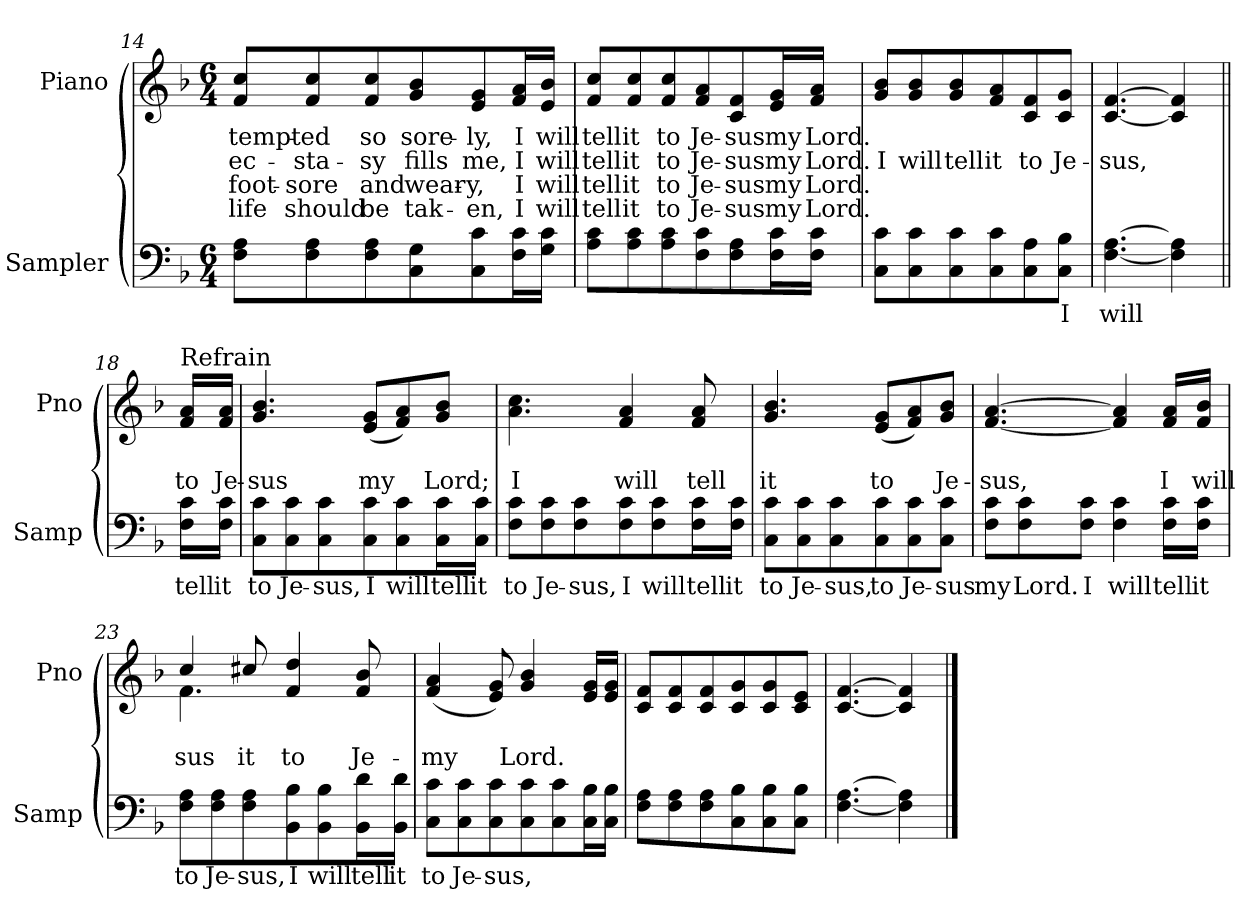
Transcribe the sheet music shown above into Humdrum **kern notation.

**kern	**text	**kern	**text	**text	**text	**text
*part2	*part2	*part1	*part1	*part1	*part1	*part1
*staff2	*staff2	*staff1	*staff1	*staff1	*staff1	*staff1
*I"Sampler	*	*I"Piano	*	*	*	*
*I'Samp	*	*I'Pno	*	*	*	*
*clefF4	*	*clefG2	*	*	*	*
*k[b-]	*	*k[b-]	*	*	*	*
*F:	*	*F:	*	*	*	*
*M6/4	*	*M6/4	*	*	*	*
=14	=14	=14	=14	=14	=14	=14
8F\ 8A\L	.	8f/ 8cc/L	tempt-	ec-	foot-	life
8F\ 8A\	.	8f/ 8cc/	-ed	-sta-	-sore	should
8F\ 8A\	.	8f/ 8cc/	so	-sy	and	be
8C\ 8G\	.	8g/ 8b-/	sore-	fills	wear-	tak-
8C\ 8c\	.	8e/ 8g/	-ly,	me,	-y,	-en,
16F\ 16c\L	.	16f/ 16a/L	I	I	I	I
16G\ 16c\JJ	.	16e/ 16b-/JJ	will	will	will	will
=15	=15	=15	=15	=15	=15	=15
8A\ 8c\L	.	8f/ 8cc/L	tell	tell	tell	tell
8A\ 8c\	.	8f/ 8cc/	it	it	it	it
8A\ 8c\	.	8f/ 8cc/	to	to	to	to
8F\ 8c\	.	8f/ 8a/	Je-	Je-	Je-	Je-
8F\ 8A\	.	8c/ 8f/	-sus	-sus	-sus	-sus
16F\ 16c\L	.	16e/ 16g/L	my	my	my	my
16F\ 16c\JJ	.	16f/ 16a/JJ	Lord.	Lord.	Lord.	Lord.
=16	=16	=16	=16	=16	=16	=16
8C\ 8c\L	.	8g/ 8b-/L	.	I	.	.
8C\ 8c\	.	8g/ 8b-/	.	will	.	.
8C\ 8c\	.	8g/ 8b-/	.	tell	.	.
8C\ 8c\	.	8f/ 8a/	.	it	.	.
8C\ 8A\	.	8c/ 8f/	.	to	.	.
8C\ 8B-\J	I	8c/ 8g/J	.	Je-	.	.
=17	=17	=17	=17	=17	=17	=17
[4.F [4.A	will	[4.c [4.f	.	-sus,	.	.
4F] 4A]	.	4c] 4f]	.	.	.	.
=18||	=18||	=18||	=18||	=18||	=18||	=18||
!	!	!LO:TX:t=Refrain	!	!	!	!
16F\ 16c\LL	tell	16f/ 16a/LL	.	to	.	.
16F\ 16c\JJ	it	16f/ 16a/JJ	.	Je-	.	.
=19	=19	=19	=19	=19	=19	=19
8C\ 8c\L	to	4.g 4.b-	.	-sus	.	.
8C\ 8c\	Je-	.	.	.	.	.
8C\ 8c\	-sus,	.	.	.	.	.
8C\ 8c\	I	(8e/ 8g/L	.	my	.	.
8C\ 8c\	will	8f/ 8a/)	.	.	.	.
16C\ 16c\L	tell	8g/ 8b-/J	.	Lord;	.	.
16C\ 16c\JJ	it	.	.	.	.	.
=20	=20	=20	=20	=20	=20	=20
8F\ 8c\L	to	4.a 4.cc	.	I	.	.
8F\ 8c\	Je-	.	.	.	.	.
8F\ 8c\	-sus,	.	.	.	.	.
8F\ 8c\	I	4f 4a	.	will	.	.
8F\ 8c\	will	.	.	.	.	.
16F\ 16c\L	tell	8f 8a	.	tell	.	.
16F\ 16c\JJ	it	.	.	.	.	.
=21	=21	=21	=21	=21	=21	=21
8C\ 8c\L	to	4.g 4.b-	.	it	.	.
8C\ 8c\	Je-	.	.	.	.	.
8C\ 8c\	-sus,	.	.	.	.	.
8C\ 8c\	to	(8e/ 8g/L	.	to	.	.
8C\ 8c\	Je-	8f/ 8a/)	.	.	.	.
8C\ 8c\J	-sus	8g/ 8b-/J	.	Je-	.	.
=22	=22	=22	=22	=22	=22	=22
8F\ 8c\L	my	[4.f [4.a	.	-sus,	.	.
8F\ 8c\	Lord.	.	.	.	.	.
8F\ 8c\J	I	.	.	.	.	.
4F 4c	will	4f] 4a]	.	.	.	.
16F\ 16c\LL	tell	16f/ 16a/LL	.	I	.	.
16F\ 16c\JJ	it	16f/ 16b-/JJ	.	will	.	.
=23	=23	=23	=23	=23	=23	=23
*	*	*^	*	*	*	*
8F\ 8A\L	to	4cc/	4.f	.	-sus	.	.
8F\ 8A\	Je-	.	.	.	.	.	.
8F\ 8A\	-sus,	8cc#X/	.	.	it	.	.
8BB-\ 8B-\	I	4f 4dd	4.ryy	.	to	.	.
8BB-\ 8B-\	will	.	.	.	.	.	.
16BB-\ 16d\L	tell	8f 8b-	.	.	Je-	.	.
16BB-\ 16d\JJ	it	.	.	.	.	.	.
*	*	*v	*v	*	*	*	*
=24	=24	=24	=24	=24	=24	=24
8C\ 8c\L	to	(4f 4a	.	my	.	.
8C\ 8c\	Je-	.	.	.	.	.
8C\ 8c\	-sus,	8e 8g)	.	.	.	.
8C\ 8c\	.	4g 4b-	.	Lord.	.	.
8C\ 8c\	.	.	.	.	.	.
16C\ 16B-\L	.	16e/ 16g/LL	.	.	.	.
16C\ 16B-\JJ	.	16e/ 16g/JJ	.	.	.	.
=25	=25	=25	=25	=25	=25	=25
8F\ 8A\L	.	8c/ 8f/L	.	.	.	.
8F\ 8A\	.	8c/ 8f/	.	.	.	.
8F\ 8A\	.	8c/ 8f/	.	.	.	.
8C\ 8B-\	.	8c/ 8g/	.	.	.	.
8C\ 8B-\	.	8c/ 8g/	.	.	.	.
8C\ 8B-\J	.	8c/ 8e/J	.	.	.	.
=26	=26	=26	=26	=26	=26	=26
[4.F [4.A	.	[4.c [4.f	.	.	.	.
4F] 4A]	.	4c] 4f]	.	.	.	.
==	==	==	==	==	==	==
*-	*-	*-	*-	*-	*-	*-
